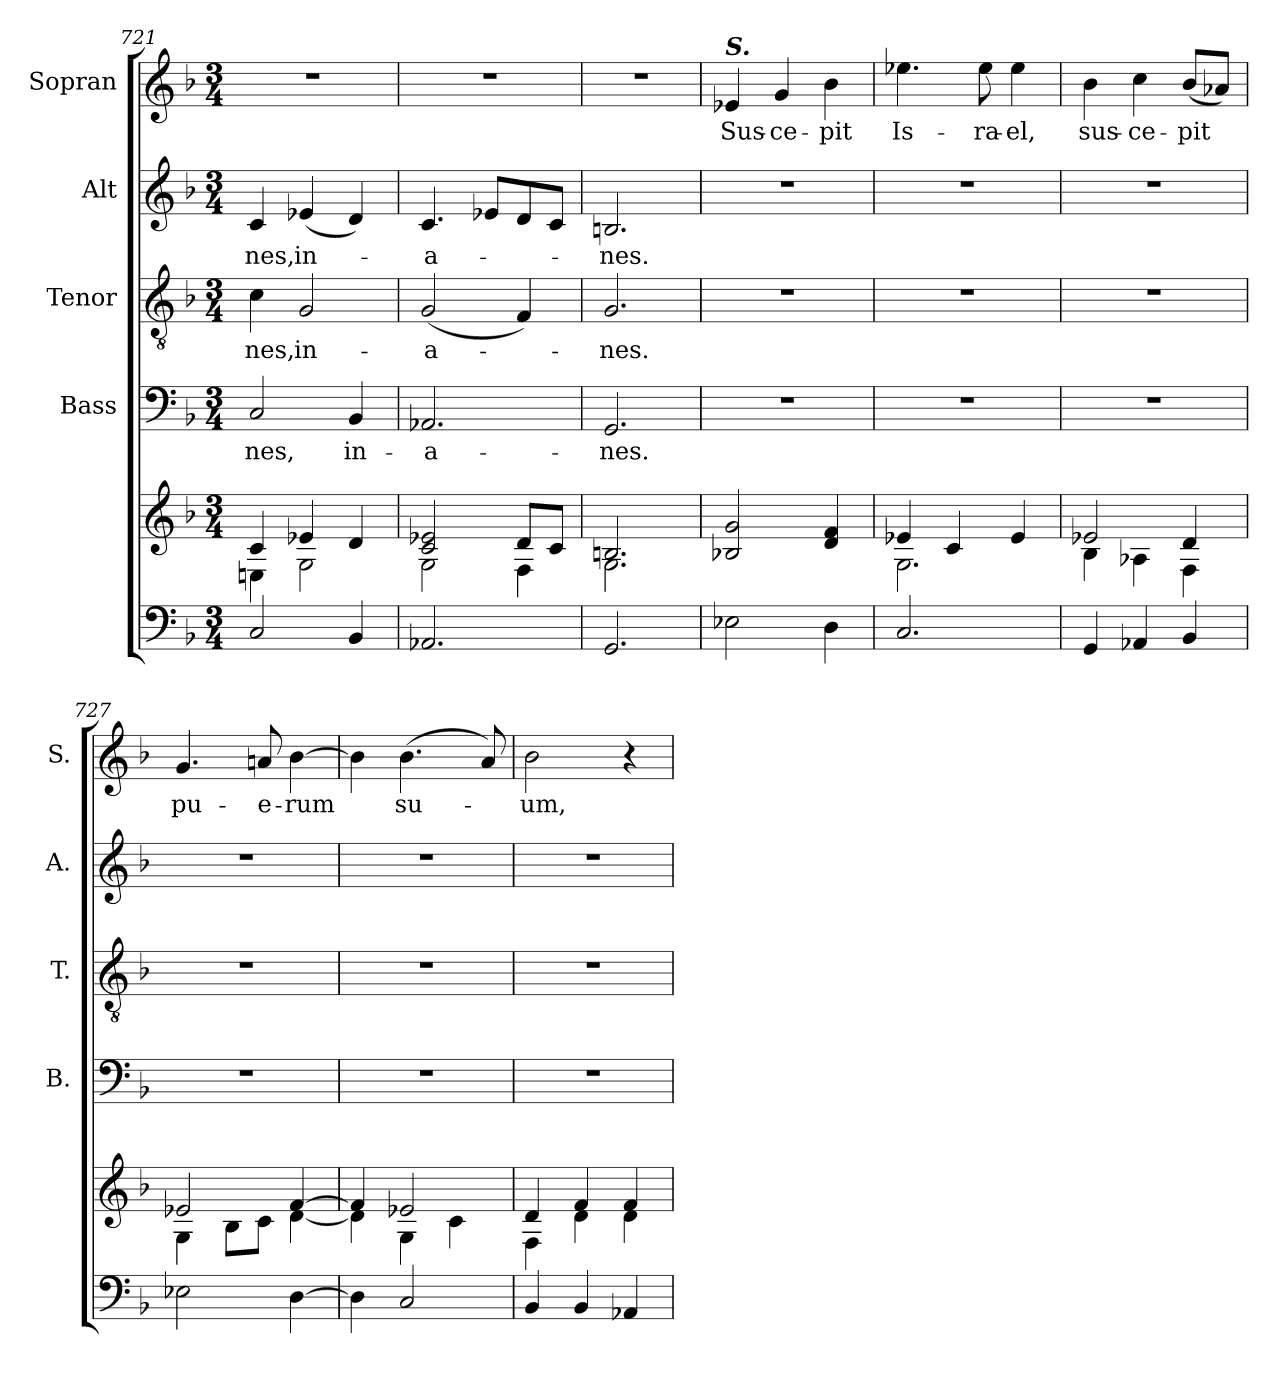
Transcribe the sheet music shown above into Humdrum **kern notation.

**kern	**kern	**kern	**text	**kern	**text	**kern	**text	**kern	**text
*part5	*part5	*part4	*part4	*part3	*part3	*part2	*part2	*part1	*part1
*staff6	*staff5	*staff4	*staff4	*staff3	*staff3	*staff2	*staff2	*staff1	*staff1
*	*	*I"Bass	*	*I"Tenor	*	*I"Alt	*	*I"Sopran	*
*	*	*I'B.	*	*I'T.	*	*I'A.	*	*I'S.	*
*clefF4	*clefG2	*clefF4	*	*clefGv2	*	*clefG2	*	*clefG2	*
*k[b-]	*k[b-]	*k[b-]	*	*k[b-]	*	*k[b-]	*	*k[b-]	*
*F:	*F:	*F:	*	*F:	*	*F:	*	*F:	*
*M3/4	*M3/4	*M3/4	*	*M3/4	*	*M3/4	*	*M3/4	*
=721	=721	=721	=721	=721	=721	=721	=721	=721	=721
*	*^	*	*	*	*	*	*	*	*
!	!	!	!	!LO:LY:b	!	!LO:LY:b	!	!LO:LY:b	!	!
2C/	4c/	4En\	2C/	-nes,	4c\	-nes,	4c/	-nes,	2.r	.
!	!	!	!	!	!	!LO:LY:b	!	!LO:LY:b	!	!
.	4e-X/	2G\	.	.	2G/	in-	(<4e-X/	in-	.	.
!	!	!	!	!LO:LY:b	!	!	!	!	!	!
4BB-/	4d/	.	4BB-/	in-	.	.	4d/)	.	.	.
=722	=722	=722	=722	=722	=722	=722	=722	=722	=722	=722
!	!	!	!	!LO:LY:b	!	!LO:LY:b	!	!LO:LY:b	!	!
2.AA-i/	2c/ 2e-X/	2G\	2.AA-X/	-a-	(<2G/	-a-	4.c/	-a-	2.r	.
.	.	.	.	.	.	.	8e-X/L	.	.	.
.	8d/L	4F\	.	.	4F/)	.	8d/	.	.	.
.	8c/J	.	.	.	.	.	8c/J	.	.	.
=723	=723	=723	=723	=723	=723	=723	=723	=723	=723	=723
!	!	!	!	!LO:LY:b	!	!LO:LY:b	!	!LO:LY:b	!	!
2.GG/	2.Bn/	2.G\	2.GG/	-nes.	2.G/	-nes.	2.Bn/	-nes.	2.r	.
=724	=724	=724	=724	=724	=724	=724	=724	=724	=724	=724
!	!	!	!	!	!	!	!	!	!LO:TX:a:Bi:t=S.	!
!	!	!	!	!	!	!	!	!	!	!LO:LY:b
*	*v	*v	*	*	*	*	*	*	*	*
2E-X\	2B-X/ 2g/	2.r	.	2.r	.	2.r	.	4e-X/	Sus-
!	!	!	!	!	!	!	!	!	!LO:LY:b
.	.	.	.	.	.	.	.	4g/	-ce-
!	!	!	!	!	!	!	!	!	!LO:LY:b
4D\	4d/ 4f/	.	.	.	.	.	.	4b-\	-pit
=725	=725	=725	=725	=725	=725	=725	=725	=725	=725
*	*^	*	*	*	*	*	*	*	*
!	!	!	!	!	!	!	!	!	!	!LO:LY:b
2.C/	4e-X/	2.G\	2.r	.	2.r	.	2.r	.	4.ee-X\	Is-
.	4c/	.	.	.	.	.	.	.	.	.
!	!	!	!	!	!	!	!	!	!	!LO:LY:b
.	.	.	.	.	.	.	.	.	8ee-\	-ra-
!	!	!	!	!	!	!	!	!	!	!LO:LY:b
.	4e-/	.	.	.	.	.	.	.	4ee-\	-el,
=726	=726	=726	=726	=726	=726	=726	=726	=726	=726	=726
!	!	!	!	!	!	!	!	!	!	!LO:LY:b
4GG/	2e-X/	4B-\	2.r	.	2.r	.	2.r	.	4b-\	sus-
!	!	!	!	!	!	!	!	!	!	!LO:LY:b
4AA-X/	.	4A-X\	.	.	.	.	.	.	4cc\	-ce-
!	!	!	!	!	!	!	!	!	!	!LO:LY:b
4BB-/	4d/	4F\	.	.	.	.	.	.	(<8b-/L	-pit
.	.	.	.	.	.	.	.	.	8a-X/J)	.
=727	=727	=727	=727	=727	=727	=727	=727	=727	=727	=727
!	!	!	!	!	!	!	!	!	!	!LO:LY:b
2E-X\	2e-X/	4G\	2.r	.	2.r	.	2.r	.	4.g/	pu-
.	.	8B-\L	.	.	.	.	.	.	.	.
!	!	!	!	!	!	!	!	!	!	!LO:LY:b
.	.	8c\J	.	.	.	.	.	.	8an/	-e-
!	!	!	!	!	!	!	!	!	!	!LO:LY:b
[4D\	[>4f/	[<4d\	.	.	.	.	.	.	[4b-\	-rum
!!LO:PB:g=z
=728	=728	=728	=728	=728	=728	=728	=728	=728	=728	=728
4D\]	4f/]	4d\]	2.r	.	2.r	.	2.r	.	4b-\]	.
!	!	!	!	!	!	!	!	!	!	!LO:LY:b
2C/	2e-X/	4G\	.	.	.	.	.	.	(>4.b-\	su-
.	.	4c\	.	.	.	.	.	.	.	.
.	.	.	.	.	.	.	.	.	8a/)	.
=729	=729	=729	=729	=729	=729	=729	=729	=729	=729	=729
!	!	!	!	!	!	!	!	!	!	!LO:LY:b
4BB-/	4d/	4F\	2.r	.	2.r	.	2.r	.	2b-\	-um,
4BB-/	4f/	4d\	.	.	.	.	.	.	.	.
4AA-X/	4f/	4d\	.	.	.	.	.	.	4r	.
*	*v	*v	*	*	*	*	*	*	*	*
=	=	=	=	=	=	=	=	=	=
*-	*-	*-	*-	*-	*-	*-	*-	*-	*-
